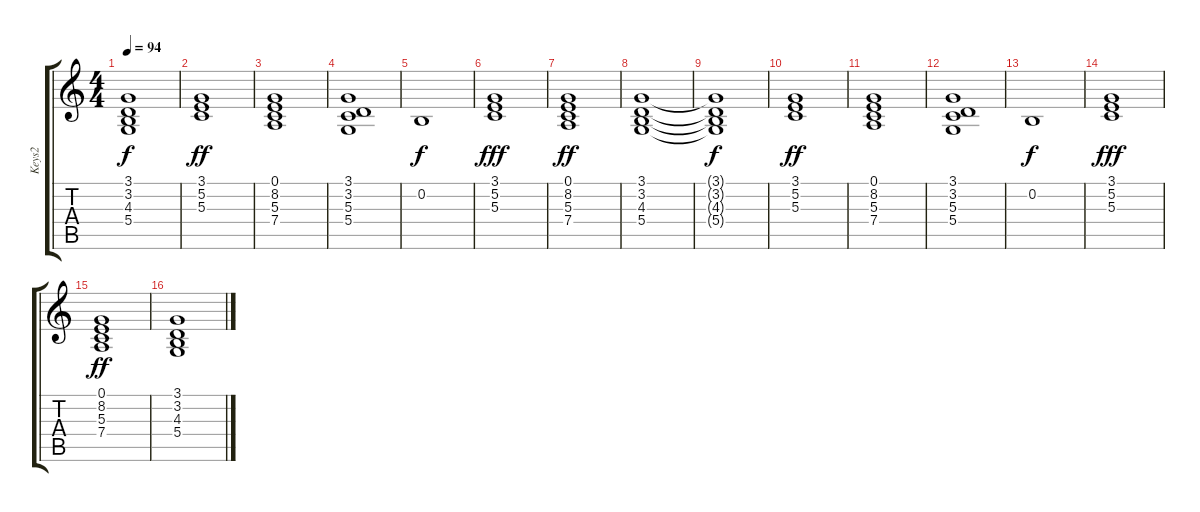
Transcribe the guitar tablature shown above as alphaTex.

\track ("Keys2" "Keys2") {instrument stringensemble1}
\staff {score tabs}
\tuning (E4 B3 G3 D3 A2 E2) {hide}
\ts (4 4)
\tempo 94
\clef g2
\ks c
(3.1{t} 3.2{t} 4.3{t} 5.4{t}).1{dy f} |
(3.1 5.2 5.3).1{dy ff} |
(0.1 8.2 5.3 7.4).1 |
(3.1 3.2 5.3 5.4).1 |
0.2.1{dy f} |
(3.1 5.2 5.3).1{dy fff} |
(0.1 8.2 5.3 7.4).1{dy ff} |
(3.1 3.2 4.3 5.4).1 |
(3.1{t} 3.2{t} 4.3{t} 5.4{t}).1{dy f} |
(3.1 5.2 5.3).1{dy ff} |
(0.1 8.2 5.3 7.4).1 |
(3.1 3.2 5.3 5.4).1 |
0.2.1{dy f} |
(3.1 5.2 5.3).1{dy fff} |
(0.1 8.2 5.3 7.4).1{dy ff} |
(3.1 3.2 4.3 5.4).1
